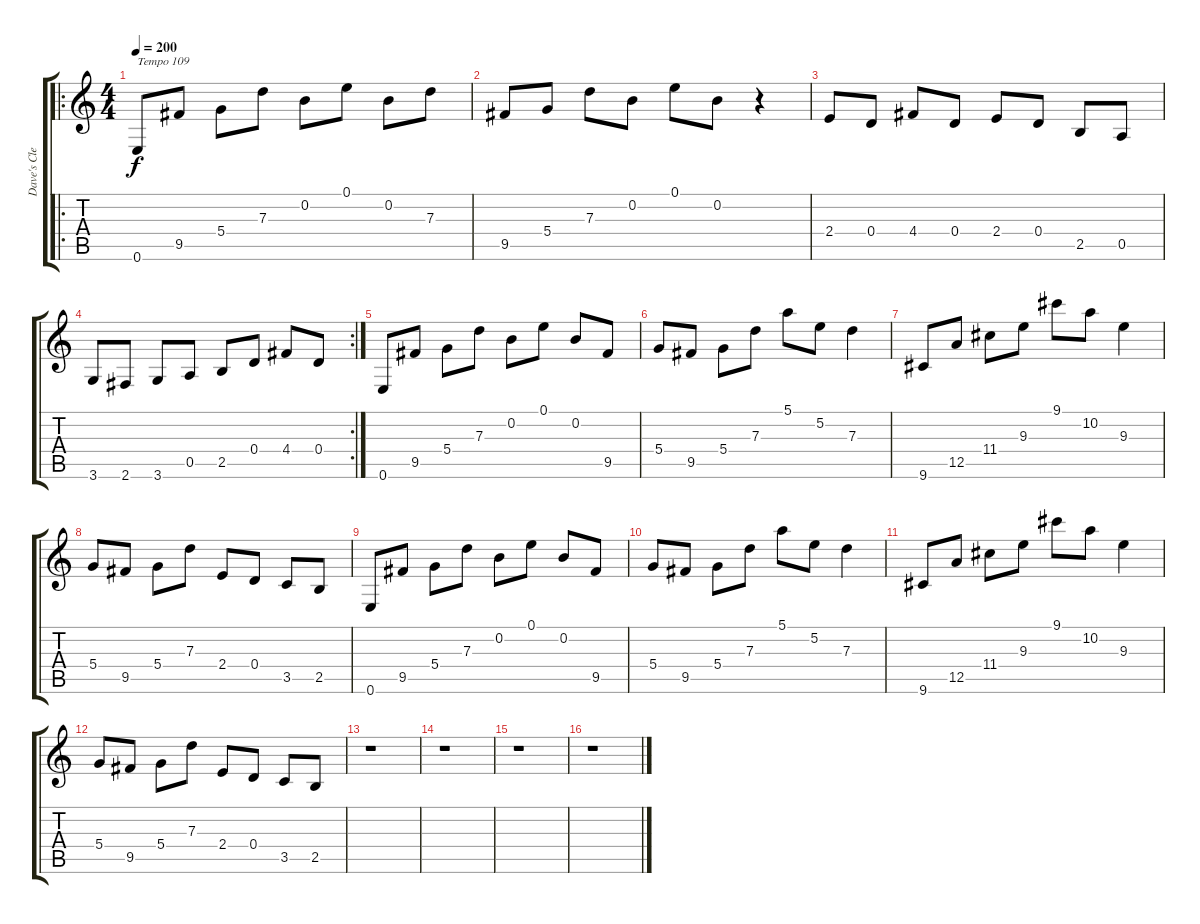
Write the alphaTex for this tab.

\track ("Dave's Clean" "Dave's Cle") {instrument electricguitarclean}
\staff {score tabs}
\tuning (E4 B3 G3 D3 A2 E2) {hide}
\ro
\ts (4 4)
\tempo 200
\clef g2
\ks c
0.6.8{txt "Tempo 109" dy f instrument electricguitarclean} 9.5.8 5.4.8 7.3.8 0.2.8 0.1.8 0.2.8 7.3.8 |
9.5.8 5.4.8 7.3.8 0.2.8 0.1.8 0.2.8 r.4 |
2.4.8 0.4.8 4.4.8 0.4.8 2.4.8 0.4.8 2.5.8 0.5.8 |
\rc 2
3.6.8 2.6.8 3.6.8 0.5.8 2.5.8 0.4.8 4.4.8 0.4.8 |
0.6.8 9.5.8 5.4.8 7.3.8 0.2.8 0.1.8 0.2.8 9.5.8 |
5.4.8 9.5.8 5.4.8 7.3.8 5.1.8 5.2.8 7.3.4 |
9.6.8 12.5.8 11.4.8 9.3.8 9.1.8 10.2.8 9.3.4 |
5.4.8 9.5.8 5.4.8 7.3.8 2.4.8 0.4.8 3.5.8 2.5.8 |
0.6.8 9.5.8 5.4.8 7.3.8 0.2.8 0.1.8 0.2.8 9.5.8 |
5.4.8 9.5.8 5.4.8 7.3.8 5.1.8 5.2.8 7.3.4 |
9.6.8 12.5.8 11.4.8 9.3.8 9.1.8 10.2.8 9.3.4 |
5.4.8 9.5.8 5.4.8 7.3.8 2.4.8 0.4.8 3.5.8 2.5.8 |
r.1 |
r.1 |
r.1 |
r.1
